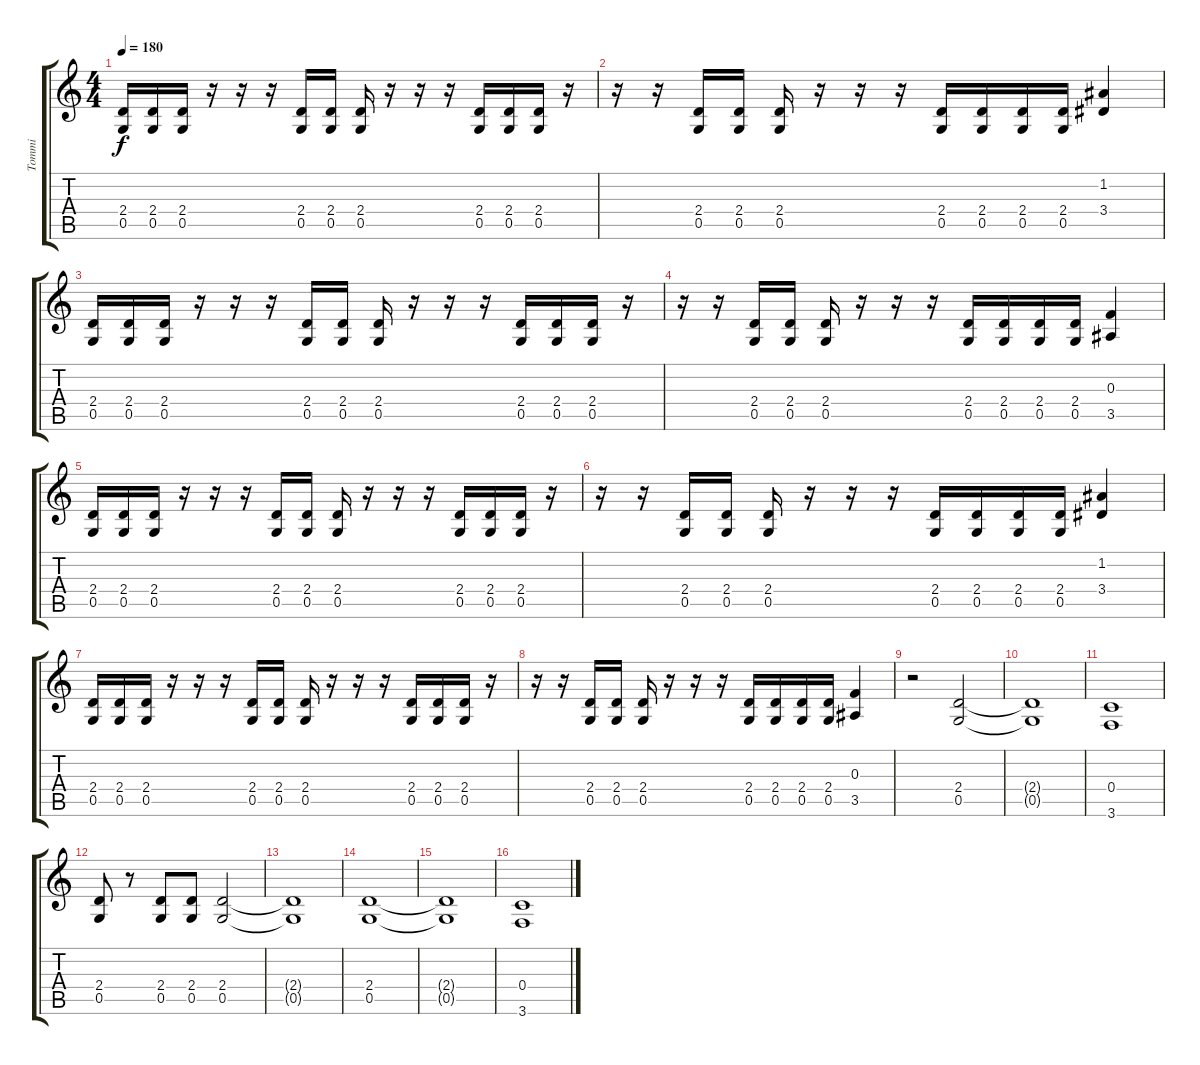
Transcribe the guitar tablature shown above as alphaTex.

\track ("Tommi" "Tommi") {instrument distortionguitar}
\staff {score tabs}
\tuning (D4 A3 F3 C3 G2 D2) {hide}
\ts (4 4)
\tempo 180
\clef g2
\ks c
(2.4 0.5).16{dy f} (2.4 0.5).16 (2.4 0.5).16 r.16 r.16 r.16 (2.4 0.5).16 (2.4 0.5).16 (2.4 0.5).16 r.16 r.16 r.16 (2.4 0.5).16 (2.4 0.5).16 (2.4 0.5).16 r.16 |
r.16 r.16 (2.4 0.5).16 (2.4 0.5).16 (2.4 0.5).16 r.16 r.16 r.16 (2.4 0.5).16 (2.4 0.5).16 (2.4 0.5).16 (2.4 0.5).16 (1.2 3.4).4 |
(2.4 0.5).16 (2.4 0.5).16 (2.4 0.5).16 r.16 r.16 r.16 (2.4 0.5).16 (2.4 0.5).16 (2.4 0.5).16 r.16 r.16 r.16 (2.4 0.5).16 (2.4 0.5).16 (2.4 0.5).16 r.16 |
r.16 r.16 (2.4 0.5).16 (2.4 0.5).16 (2.4 0.5).16 r.16 r.16 r.16 (2.4 0.5).16 (2.4 0.5).16 (2.4 0.5).16 (2.4 0.5).16 (0.3 3.5).4 |
(2.4 0.5).16 (2.4 0.5).16 (2.4 0.5).16 r.16 r.16 r.16 (2.4 0.5).16 (2.4 0.5).16 (2.4 0.5).16 r.16 r.16 r.16 (2.4 0.5).16 (2.4 0.5).16 (2.4 0.5).16 r.16 |
r.16 r.16 (2.4 0.5).16 (2.4 0.5).16 (2.4 0.5).16 r.16 r.16 r.16 (2.4 0.5).16 (2.4 0.5).16 (2.4 0.5).16 (2.4 0.5).16 (1.2 3.4).4 |
(2.4 0.5).16 (2.4 0.5).16 (2.4 0.5).16 r.16 r.16 r.16 (2.4 0.5).16 (2.4 0.5).16 (2.4 0.5).16 r.16 r.16 r.16 (2.4 0.5).16 (2.4 0.5).16 (2.4 0.5).16 r.16 |
r.16 r.16 (2.4 0.5).16 (2.4 0.5).16 (2.4 0.5).16 r.16 r.16 r.16 (2.4 0.5).16 (2.4 0.5).16 (2.4 0.5).16 (2.4 0.5).16 (0.3 3.5).4 |
r.2 (2.4 0.5).2 |
(2.4{t} 0.5{t}).1 |
(0.4 3.6).1 |
(2.4 0.5).8 r.8 (2.4 0.5).8 (2.4 0.5).8 (2.4 0.5).2 |
(2.4{t} 0.5{t}).1 |
(2.4 0.5).1 |
(2.4{t} 0.5{t}).1 |
(0.4 3.6).1
